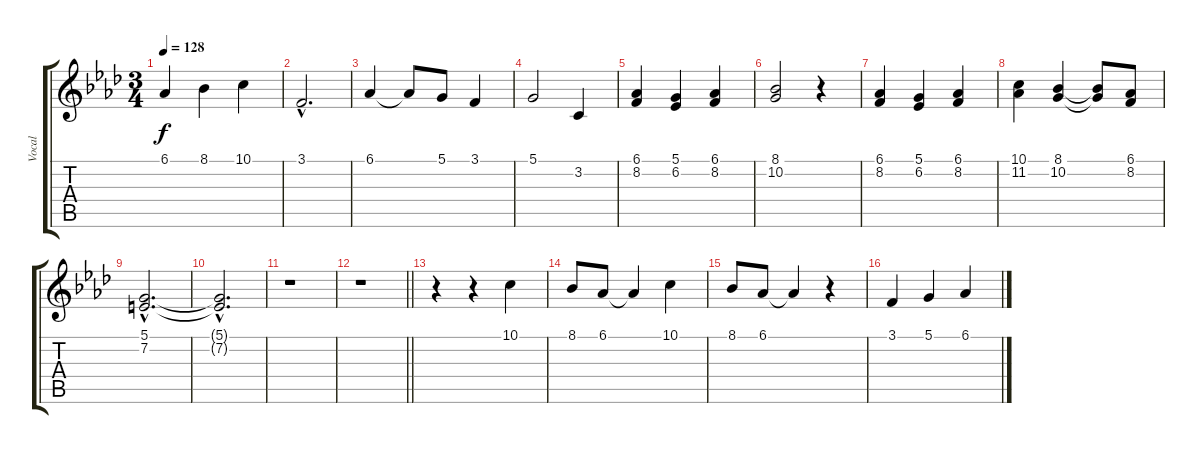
\track ("Vocal" "Vocal") {instrument clarinet}
\staff {score tabs}
\tuning (D4 A3 F3 C3 G2 D2) {hide}
\ts (3 4)
\tempo 128
\clef g2
\ks fminor
6.1.4{dy f} 8.1.4 10.1.4 |
3.1{hac}.2{d} |
6.1.4 6.1{t}.8 5.1.8 3.1.4 |
5.1.2 3.2.4 |
(6.1 8.2).4 (5.1 6.2).4 (6.1 8.2).4 |
(8.1 10.2).2 r.4 |
(6.1 8.2).4 (5.1 6.2).4 (6.1 8.2).4 |
(10.1 11.2).4 (8.1 10.2).4 (8.1{t} 10.2{t}).8 (6.1 8.2).8 |
(5.1{hac} 7.2{hac}).2{d} |
(5.1{hac t} 7.2{hac t}).2{d} |
r.1 |
\barLineRight lightlight
r.1 |
r.4 r.4 10.1.4 |
8.1.8 6.1.8 6.1{t}.4 10.1.4 |
8.1.8 6.1.8 6.1{t}.4 r.4 |
3.1.4 5.1.4 6.1.4
